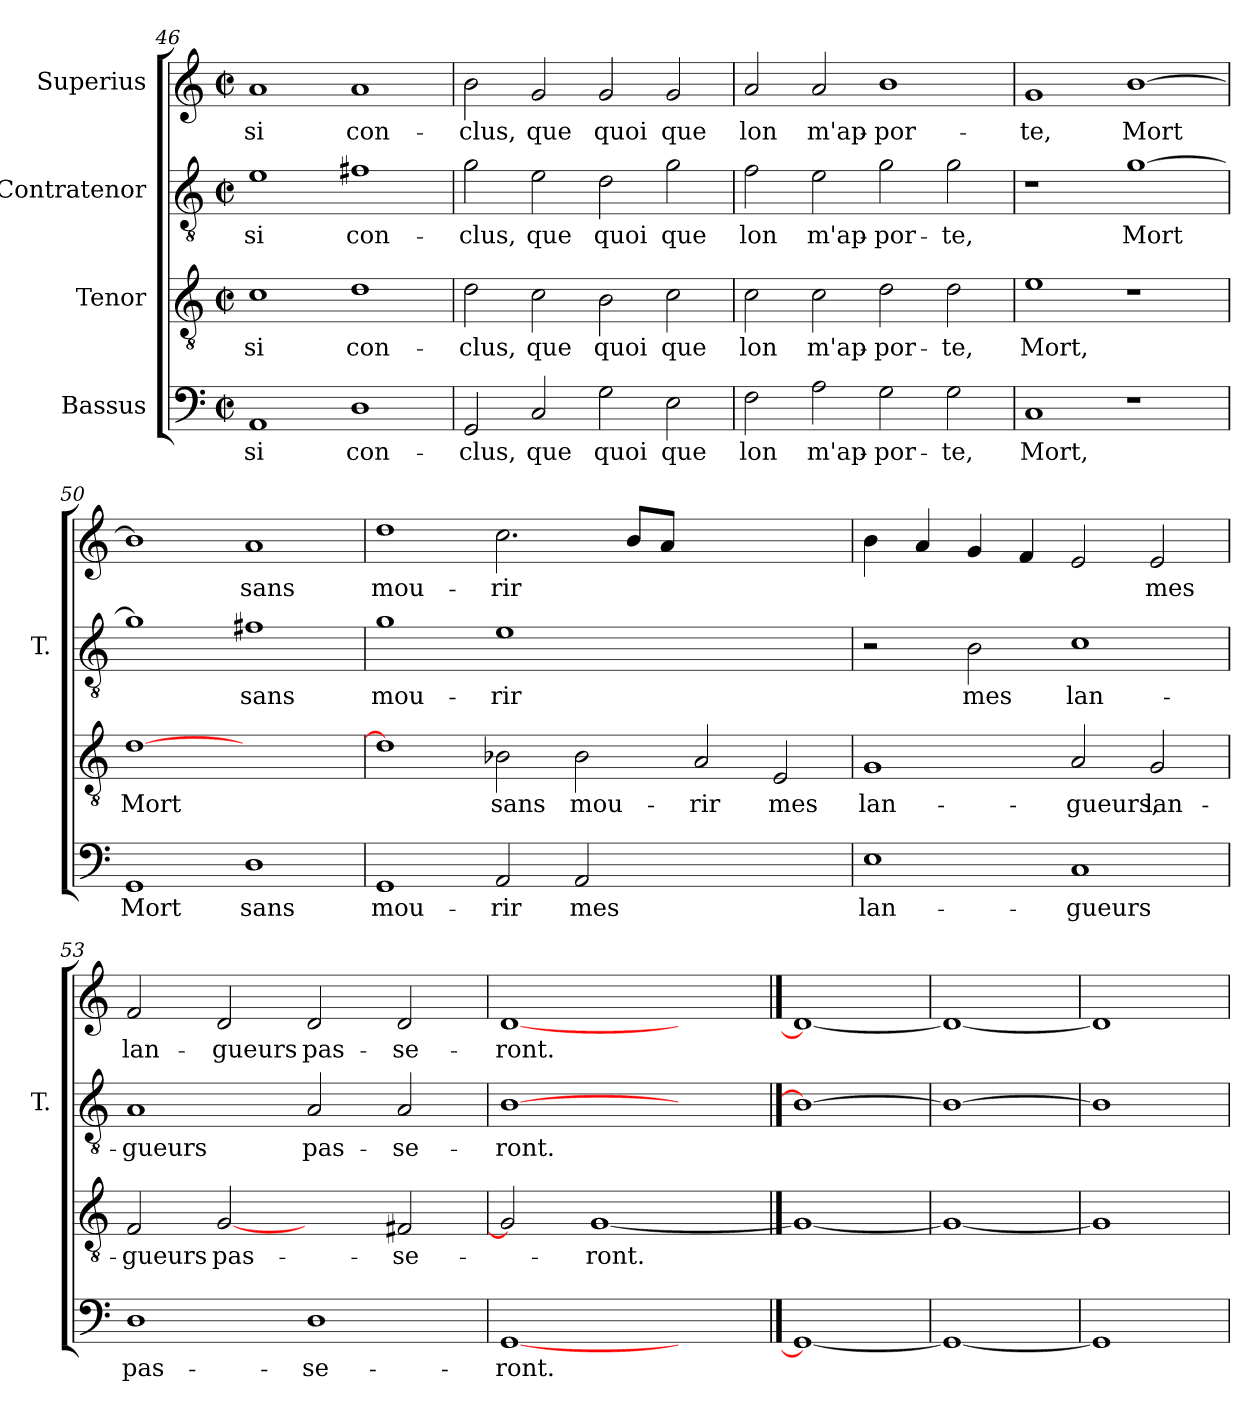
**kern	**text	**kern	**text	**kern	**text	**kern	**text
*part4	*part4	*part3	*part3	*part2	*part2	*part1	*part1
*staff4	*staff4	*staff3	*staff3	*staff2	*staff2	*staff1	*staff1
*I"Bassus	*	*I"Tenor	*	*I"Contratenor	*	*I"Superius	*
*	*	*	*	*I'T.	*	*	*
!!LO:LB:g=z
*clefF4	*	*clefGv2	*	*clefGv2	*	*clefG2	*
*k[]	*	*k[]	*	*k[]	*	*k[]	*
*C:	*	*C:	*	*C:	*	*C:	*
*M2/2	*	*M2/2	*	*M2/2	*	*M2/2	*
*met(c|)	*	*met(c|)	*	*met(c|)	*	*met(c|)	*
=46	=46	=46	=46	=46	=46	=46	=46
1AA/	-si	1c\	-si	1e\	-si	1a/	-si
1D\	con-	1d\	con-	1f#X\	con-	1a/	con-
=47	=47	=47	=47	=47	=47	=47	=47
2GG/	-clus,	2d\	-clus,	2g\	-clus,	2b\	-clus,
2C/	que	2c\	que	2e\	que	2g/	que
2G\	quoi	2B\	quoi	2d\	quoi	2g/	quoi
2E\	que	2c\	que	2g\	que	2g/	que
=48	=48	=48	=48	=48	=48	=48	=48
2F\	lon	2c\	lon	2f\	lon	2a/	lon
2A\	m'ap-	2c\	m'ap-	2e\	m'ap-	2a/	m'ap-
2G\	-por-	2d\	-por-	2g\	-por-	1b\	-por-
2G\	-te,	2d\	-te,	2g\	-te,	.	.
=49	=49	=49	=49	=49	=49	=49	=49
1C/	Mort,	1e\	Mort,	1r	.	1g/	-te,
1r	.	1r	.	[1g\	Mort	[1b\	Mort
=50	=50	=50	=50	=50	=50	=50	=50
1GG/	Mort	[1d\	Mort	1g\]	.	1b\]	.
1D\	sans	1ryy	.	1f#X\	sans	1a/	sans
!!LO:LB:g=z
=51	=51	=51	=51	=51	=51	=51	=51
1GG/	mou-	1d\]	.	1g\	mou-	1dd\	mou-
2AA/	-rir	2B-X\	sans	1e\	-rir	2.cc\	-rir
2AA/	mes	2B-\	mou-	.	.	.	.
.	.	.	.	.	.	8b/L	.
.	.	.	.	.	.	8a/J	.
1ryy	.	2A/	-rir	1ryy	.	1ryy	.
.	.	2E/	mes	.	.	.	.
=52	=52	=52	=52	=52	=52	=52	=52
1E\	lan-	1G/	lan-	2r	.	4b\	.
.	.	.	.	.	.	4a/	.
.	.	.	.	2B\	mes	4g/	.
.	.	.	.	.	.	4f/	.
1C/	-gueurs	2A/	-gueurs,	1c\	lan-	2e/	.
.	.	2G/	lan-	.	.	2e/	mes
=53	=53	=53	=53	=53	=53	=53	=53
1D\	pas-	2F/	-gueurs	1A/	-gueurs	2f/	lan-
.	.	[2G/	pas-	.	.	2d/	-gueurs
1D\	-se-	2ryy	.	2A/	pas-	2d/	pas-
.	.	2F#X/	-se-	2A/	-se-	2d/	-se-
=54	=54	=54	=54	=54	=54	=54	=54
[1GG/	-ront.	2G/]	.	[1B\	-ront.	[1d/	-ront.
.	.	[1G/	-ront.	.	.	.	.
2ryy	.	.	.	2ryy	.	2ryy	.
==55	==55	==55	==55	==55	==55	==55	==55
1GG/_	.	1G/_	.	1B\_	.	1d/_	.
=56	=56	=56	=56	=56	=56	=56	=56
1GG/_	.	1G/_	.	1B\_	.	1d/_	.
=57	=57	=57	=57	=57	=57	=57	=57
1GG/]	.	1G/]	.	1B\]	.	1d/]	.
=	=	=	=	=	=	=	=
*-	*-	*-	*-	*-	*-	*-	*-
